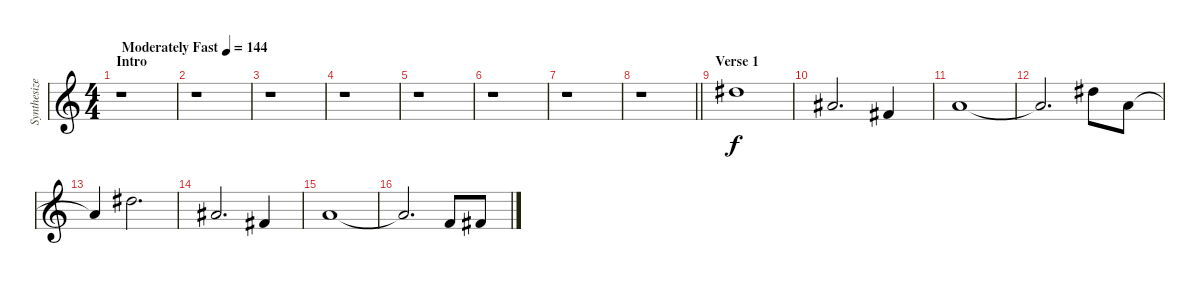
\track ("Synthesizer" "Synthesize") {instrument pad4choir}
\staff {score}
\tuning (E4 B3 G3 D3 A2 E2 B1) {hide}
\ts (4 4)
\section ("" "Intro")
\tempo (144 "Moderately Fast")
\clef g2
\ks c
r.1{dy f instrument pad4choir} |
r.1 |
r.1 |
r.1 |
r.1 |
r.1 |
r.1 |
\barLineRight lightlight
r.1 |
\section ("" "Verse 1")
11.1.1 |
6.1.2{d} 2.1.4 |
5.1.1 |
5.1{t}.2{d} 11.1.8 5.1.8 |
5.1{t}.4 11.1.2{d} |
6.1.2{d} 2.1.4 |
5.1.1 |
5.1{t}.2{d} 1.1.8 2.1.8
